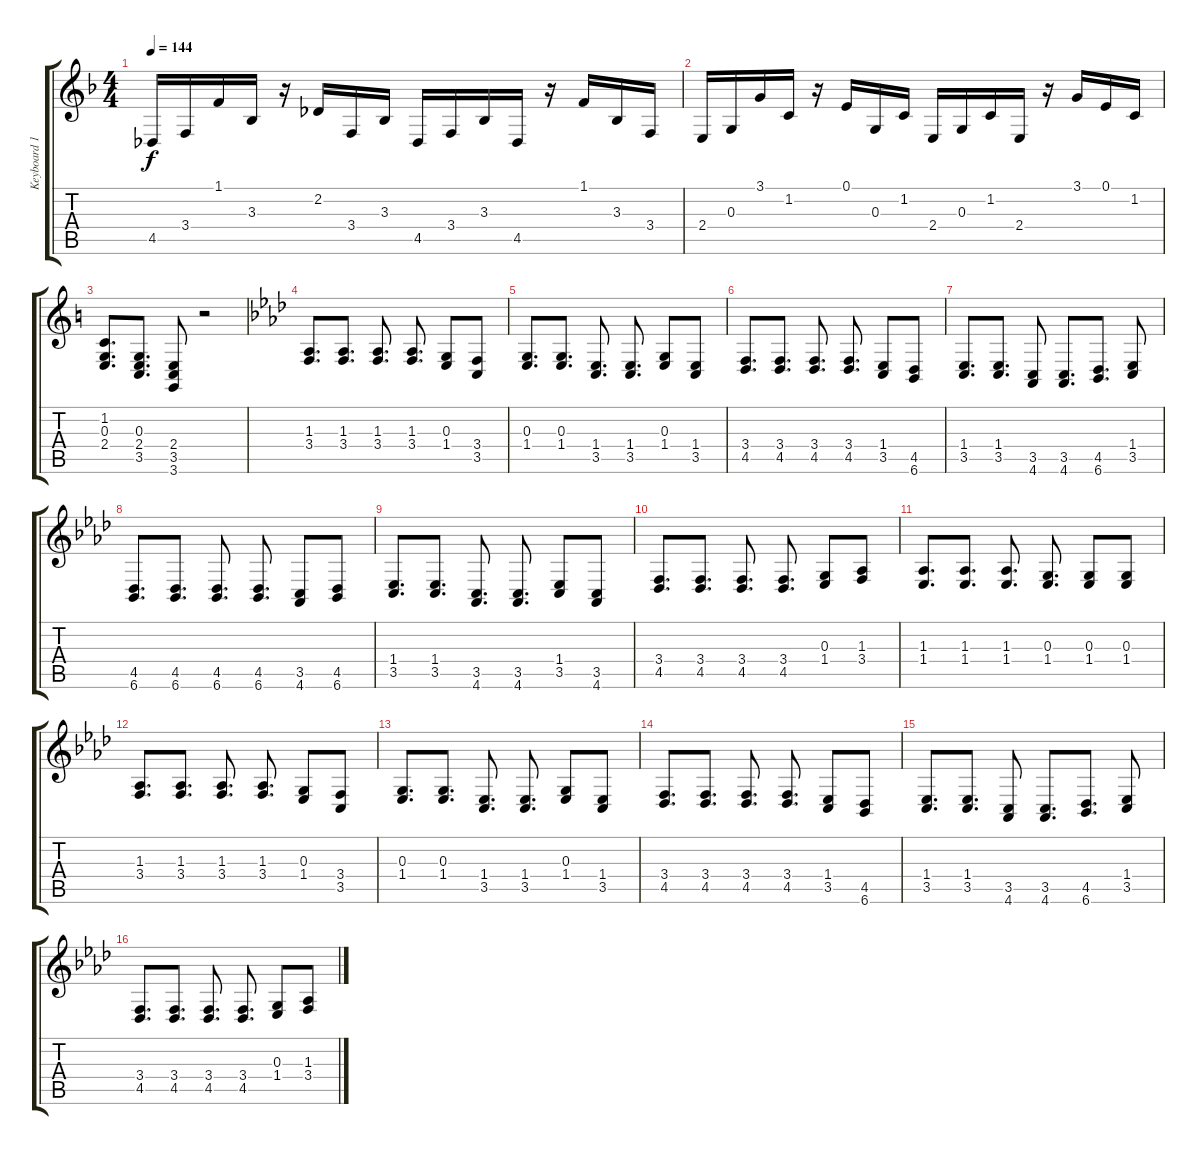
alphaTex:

\track ("Keyboard 1" "Keyboard 1") {instrument lead2sawtooth}
\staff {score tabs}
\tuning (E4 B3 G3 D3 A2 E2) {hide}
\ts (4 4)
\tempo 144
\clef g2
\ks f
4.5.16{dy f} 3.4.16 1.1.16 3.3.16 r.16 2.2.16 3.4.16 3.3.16 4.5.16 3.4.16 3.3.16 4.5.16 r.16 1.1.16 3.3.16 3.4.16 |
2.4.16 0.3.16 3.1.16 1.2.16 r.16 0.1.16 0.3.16 1.2.16 2.4.16 0.3.16 1.2.16 2.4.16 r.16 3.1.16 0.1.16 1.2.16 |
\ks c
(1.2 0.3 2.4).8{d} (0.3 2.4 3.5).8{d} (2.4 3.5 3.6).8 r.2 |
\ks ab
(1.3 3.4).8{d} (1.3 3.4).8{d} (1.3 3.4).8{d} (1.3 3.4).8{d} (0.3 1.4).8 (3.4 3.5).8 |
(0.3 1.4).8{d} (0.3 1.4).8{d} (1.4 3.5).8{d} (1.4 3.5).8{d} (0.3 1.4).8 (1.4 3.5).8 |
(3.4 4.5).8{d} (3.4 4.5).8{d} (3.4 4.5).8{d} (3.4 4.5).8{d} (1.4 3.5).8 (4.5 6.6).8 |
(1.4 3.5).8{d} (1.4 3.5).8{d} (3.5 4.6).8 (3.5 4.6).8{d} (4.5 6.6).8{d} (1.4 3.5).8 |
(4.5 6.6).8{d} (4.5 6.6).8{d} (4.5 6.6).8{d} (4.5 6.6).8{d} (3.5 4.6).8 (4.5 6.6).8 |
(1.4 3.5).8{d} (1.4 3.5).8{d} (3.5 4.6).8{d} (3.5 4.6).8{d} (1.4 3.5).8 (3.5 4.6).8 |
(3.4 4.5).8{d} (3.4 4.5).8{d} (3.4 4.5).8{d} (3.4 4.5).8{d} (0.3 1.4).8 (1.3 3.4).8 |
(1.3 1.4).8{d} (1.3 1.4).8{d} (1.3 1.4).8{d} (0.3 1.4).8{d} (0.3 1.4).8 (0.3 1.4).8 |
(1.3 3.4).8{d} (1.3 3.4).8{d} (1.3 3.4).8{d} (1.3 3.4).8{d} (0.3 1.4).8 (3.4 3.5).8 |
(0.3 1.4).8{d} (0.3 1.4).8{d} (1.4 3.5).8{d} (1.4 3.5).8{d} (0.3 1.4).8 (1.4 3.5).8 |
(3.4 4.5).8{d} (3.4 4.5).8{d} (3.4 4.5).8{d} (3.4 4.5).8{d} (1.4 3.5).8 (4.5 6.6).8 |
(1.4 3.5).8{d} (1.4 3.5).8{d} (3.5 4.6).8 (3.5 4.6).8{d} (4.5 6.6).8{d} (1.4 3.5).8 |
(3.4 4.5).8{d} (3.4 4.5).8{d} (3.4 4.5).8{d} (3.4 4.5).8{d} (0.3 1.4).8 (1.3 3.4).8
